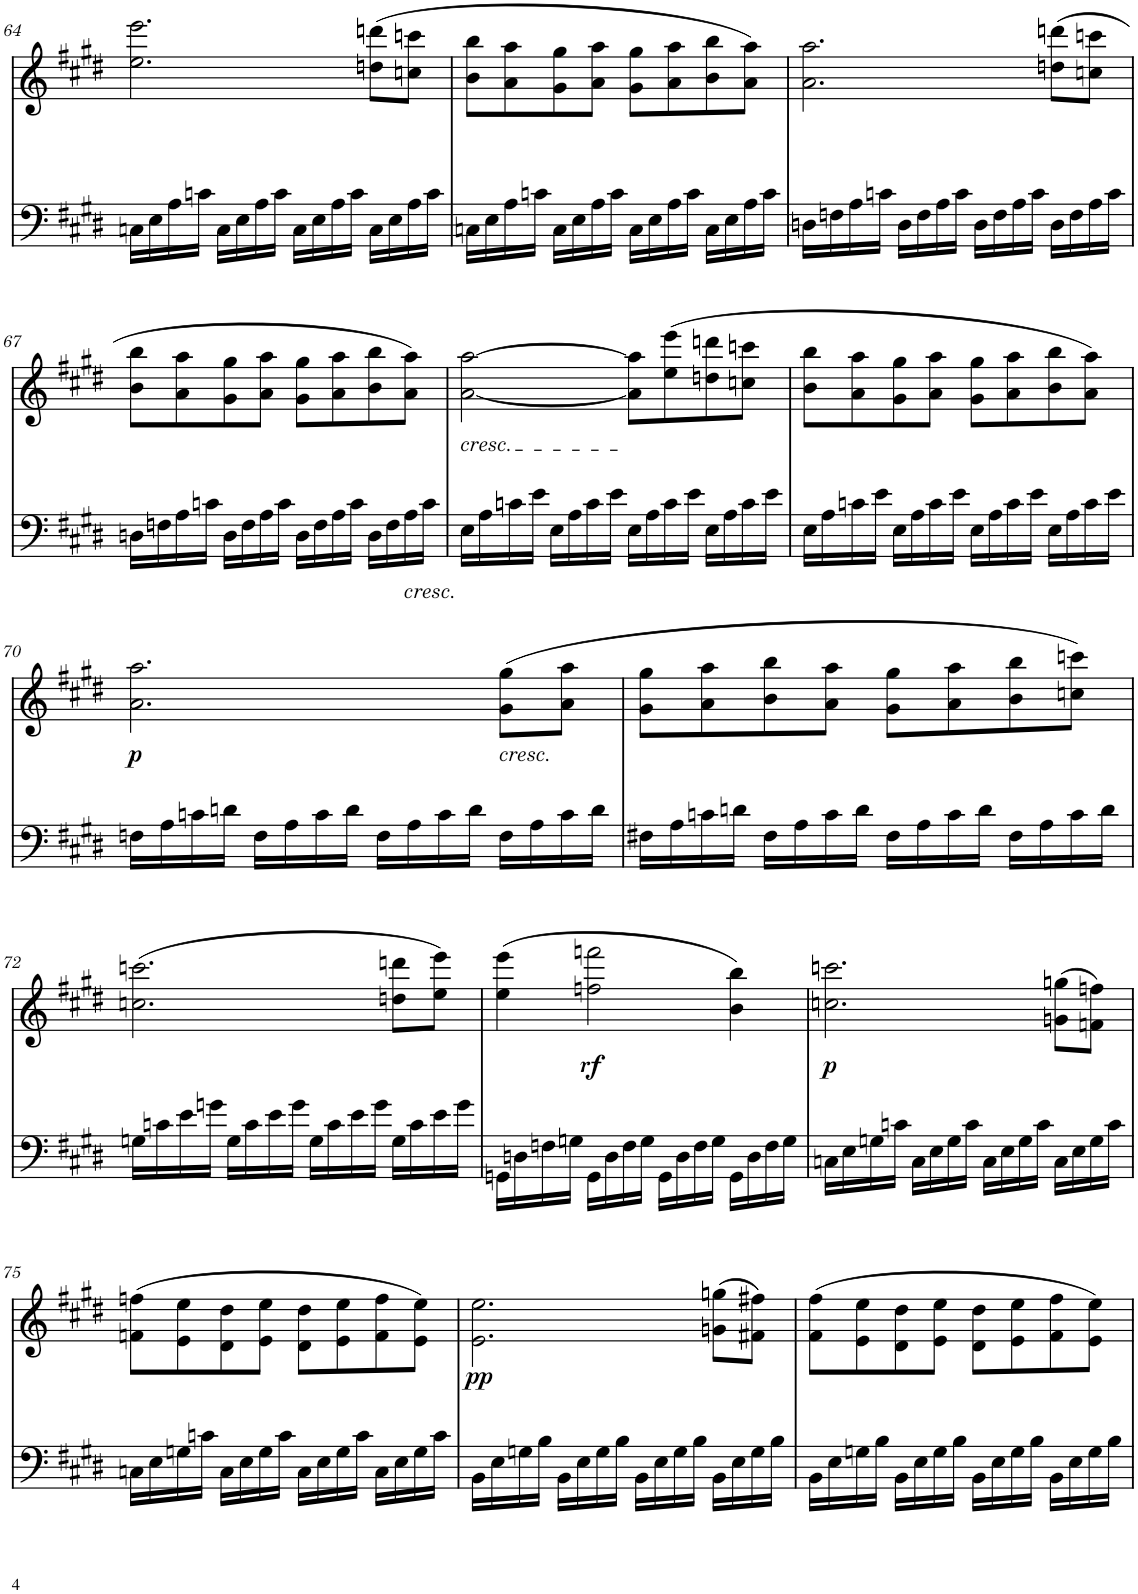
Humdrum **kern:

**kern	**kern	**text	**dynam
*part2	*part1	*part1	*part1
*staff2	*staff1	*staff1	*staff1
*I"piano	*I"piano	*	*
*I'Pno	*I'Pno	*	*
!!LO:PB:g=z
*clefF4	*clefG2	*	*
*k[f#c#g#d#]	*k[f#c#g#d#]	*	*
*E:	*E:	*	*
*M4/4	*M4/4	*	*
=64	=64	=64	=64
16Cn\LL	2.ee\ 2.eee\	.	.
16E\	.	.	.
16A\	.	.	.
16cn\JJ	.	.	.
16C\LL	.	.	.
16E\	.	.	.
16A\	.	.	.
16c\JJ	.	.	.
16C\LL	.	.	.
16E\	.	.	.
16A\	.	.	.
16c\JJ	.	.	.
16C\LL	(8ddn\ 8dddn\L	.	.
16E\	.	.	.
16A\	8ccn\ 8cccn\J	.	.
16c\JJ	.	.	.
=65	=65	=65	=65
16Cn\LL	8b\ 8bb\L	.	.
16E\	.	.	.
16A\	8a\ 8aa\	.	.
16cn\JJ	.	.	.
16C\LL	8g#\ 8gg#\	.	.
16E\	.	.	.
16A\	8a\ 8aa\J	.	.
16c\JJ	.	.	.
16C\LL	8g#\ 8gg#\L	.	.
16E\	.	.	.
16A\	8a\ 8aa\	.	.
16c\JJ	.	.	.
16C\LL	8b\ 8bb\	.	.
16E\	.	.	.
16A\	8a\ 8aa\J)	.	.
16c\JJ	.	.	.
=66	=66	=66	=66
16Dn\LL	2.a\ 2.aa\	.	.
16Fn\	.	.	.
16A\	.	.	.
16cn\JJ	.	.	.
16D\LL	.	.	.
16F\	.	.	.
16A\	.	.	.
16c\JJ	.	.	.
16D\LL	.	.	.
16F\	.	.	.
16A\	.	.	.
16c\JJ	.	.	.
16D\LL	(8ddn\ 8dddn\L	.	.
16F\	.	.	.
16A\	8ccn\ 8cccn\J	.	.
16c\JJ	.	.	.
!!LO:LB:g=z
=67	=67	=67	=67
16Dn\LL	8b\ 8bb\L	.	.
16Fn\	.	.	.
16A\	8a\ 8aa\	.	.
16cn\JJ	.	.	.
16D\LL	8g#\ 8gg#\	.	.
16F\	.	.	.
16A\	8a\ 8aa\J	.	.
16c\JJ	.	.	.
16D\LL	8g#\ 8gg#\L	.	.
16F\	.	.	.
16A\	8a\ 8aa\	.	.
16c\JJ	.	.	.
16D\LL	8b\ 8bb\	.	.
16F\	.	.	.
!LO:TX:b:i:t=cresc.	!	!	!
16A\	8a\ 8aa\J)	.	.
16c\JJ	.	.	.
=68	=68	=68	=68
!	!LO:TX:b:i:t=cresc.	!	!
!	!	!LO:LY:b	!
16E\LL	[2a\ [2aa\	<	.
16A\	.	.	.
16cn\	.	.	.
16e\JJ	.	.	.
16E\LL	.	.	.
16A\	.	.	.
16c\	.	.	.
16e\JJ	.	.	.
16E\LL	8a\] 8aa\]L	.	.
16A\	.	.	.
16c\	(8ee\ 8eee\	.	.
16e\JJ	.	.	.
16E\LL	8ddn\ 8dddn\	.	.
16A\	.	.	.
16c\	8ccn\ 8cccn\J	.	.
16e\JJ	.	.	.
=69	=69	=69	=69
16E\LL	8b\ 8bb\L	.	.
16A\	.	.	.
16cn\	8a\ 8aa\	.	.
16e\JJ	.	.	.
16E\LL	8g#\ 8gg#\	.	.
16A\	.	.	.
16c\	8a\ 8aa\J	.	.
16e\JJ	.	.	.
16E\LL	8g#\ 8gg#\L	.	.
16A\	.	.	.
16c\	8a\ 8aa\	.	.
16e\JJ	.	.	.
16E\LL	8b\ 8bb\	.	.
16A\	.	.	.
16c\	8a\ 8aa\J)	.	.
16e\JJ	.	.	.
!!LO:LB:g=z
=70	=70	=70	=70
!	!	!LO:LY:b	!LO:DY:b
16Fn\LL	2.a\ 2.aa\	p	p
16A\	.	.	.
16cn\	.	.	.
16dn\JJ	.	.	.
16F\LL	.	.	.
16A\	.	.	.
16c\	.	.	.
16d\JJ	.	.	.
16F\LL	.	.	.
16A\	.	.	.
16c\	.	.	.
16d\JJ	.	.	.
!	!LO:TX:b:i:t=cresc.	!	!
16F\LL	(8g#\ 8gg#\L	.	.
16A\	.	.	.
16c\	8a\ 8aa\J	.	.
16d\JJ	.	.	.
=71	=71	=71	=71
16F#X\LL	8g#\ 8gg#\L	.	.
16A\	.	.	.
16cn\	8a\ 8aa\	.	.
16dn\JJ	.	.	.
16F#\LL	8b\ 8bb\	.	.
16A\	.	.	.
16c\	8a\ 8aa\J	.	.
16d\JJ	.	.	.
16F#\LL	8g#\ 8gg#\L	.	.
16A\	.	.	.
16c\	8a\ 8aa\	.	.
16d\JJ	.	.	.
16F#\LL	8b\ 8bb\	.	.
16A\	.	.	.
16c\	8ccn\ 8cccn\J)	.	.
16d\JJ	.	.	.
!!LO:LB:g=z
=72	=72	=72	=72
16Gn\LL	(2.ccn\ 2.cccn\	.	.
16cn\	.	.	.
16e\	.	.	.
16gn\JJ	.	.	.
16G\LL	.	.	.
16c\	.	.	.
16e\	.	.	.
16g\JJ	.	.	.
16G\LL	.	.	.
16c\	.	.	.
16e\	.	.	.
16g\JJ	.	.	.
16G\LL	8ddn\ 8dddn\L	.	.
16c\	.	.	.
16e\	8ee\ 8eee\J)	.	.
16g\JJ	.	.	.
=73	=73	=73	=73
16GGn\LL	(4ee\ 4eee\	.	.
16Dn\	.	.	.
16Fn\	.	.	.
16Gn\JJ	.	.	.
!	!	!	!LO:DY:b
16GG\LL	2ffn\ 2fffn\	.	rf
16D\	.	.	.
16F\	.	.	.
16G\JJ	.	.	.
16GG\LL	.	.	.
16D\	.	.	.
16F\	.	.	.
16G\JJ	.	.	.
16GG\LL	4b\ 4bb\)	.	.
16D\	.	.	.
16F\	.	.	.
16G\JJ	.	.	.
=74	=74	=74	=74
!	!	!LO:LY:b	!LO:DY:b
16Cn\LL	2.ccn\ 2.cccn\	p	p
16E\	.	.	.
16Gn\	.	.	.
16cn\JJ	.	.	.
16C\LL	.	.	.
16E\	.	.	.
16G\	.	.	.
16c\JJ	.	.	.
16C\LL	.	.	.
16E\	.	.	.
16G\	.	.	.
16c\JJ	.	.	.
16C\LL	(8gn\ 8ggn\L	.	.
16E\	.	.	.
16G\	8fn\ 8ffn\J)	.	.
16c\JJ	.	.	.
!!LO:LB:g=z
=75	=75	=75	=75
16Cn\LL	(8fn\ 8ffn\L	.	.
16E\	.	.	.
16Gn\	8e\ 8ee\	.	.
16cn\JJ	.	.	.
16C\LL	8d#\ 8dd#\	.	.
16E\	.	.	.
16G\	8e\ 8ee\J	.	.
16c\JJ	.	.	.
16C\LL	8d#\ 8dd#\L	.	.
16E\	.	.	.
16G\	8e\ 8ee\	.	.
16c\JJ	.	.	.
16C\LL	8f\ 8ff\	.	.
16E\	.	.	.
16G\	8e\ 8ee\J)	.	.
16c\JJ	.	.	.
=76	=76	=76	=76
!	!	!LO:LY:b	!LO:DY:b
16BB\LL	2.e\ 2.ee\	pp	pp
16E\	.	.	.
16Gn\	.	.	.
16B\JJ	.	.	.
16BB\LL	.	.	.
16E\	.	.	.
16G\	.	.	.
16B\JJ	.	.	.
16BB\LL	.	.	.
16E\	.	.	.
16G\	.	.	.
16B\JJ	.	.	.
16BB\LL	(8gn\ 8ggn\L	.	.
16E\	.	.	.
16G\	8f#X\ 8ff#X\J)	.	.
16B\JJ	.	.	.
=77	=77	=77	=77
16BB\LL	(8f#\ 8ff#\L	.	.
16E\	.	.	.
16Gn\	8e\ 8ee\	.	.
16B\JJ	.	.	.
16BB\LL	8d#\ 8dd#\	.	.
16E\	.	.	.
16G\	8e\ 8ee\J	.	.
16B\JJ	.	.	.
16BB\LL	8d#\ 8dd#\L	.	.
16E\	.	.	.
16G\	8e\ 8ee\	.	.
16B\JJ	.	.	.
16BB\LL	8f#\ 8ff#\	.	.
16E\	.	.	.
16G\	8e\ 8ee\J)	.	.
16B\JJ	.	.	.
=	=	=	=
*-	*-	*-	*-
